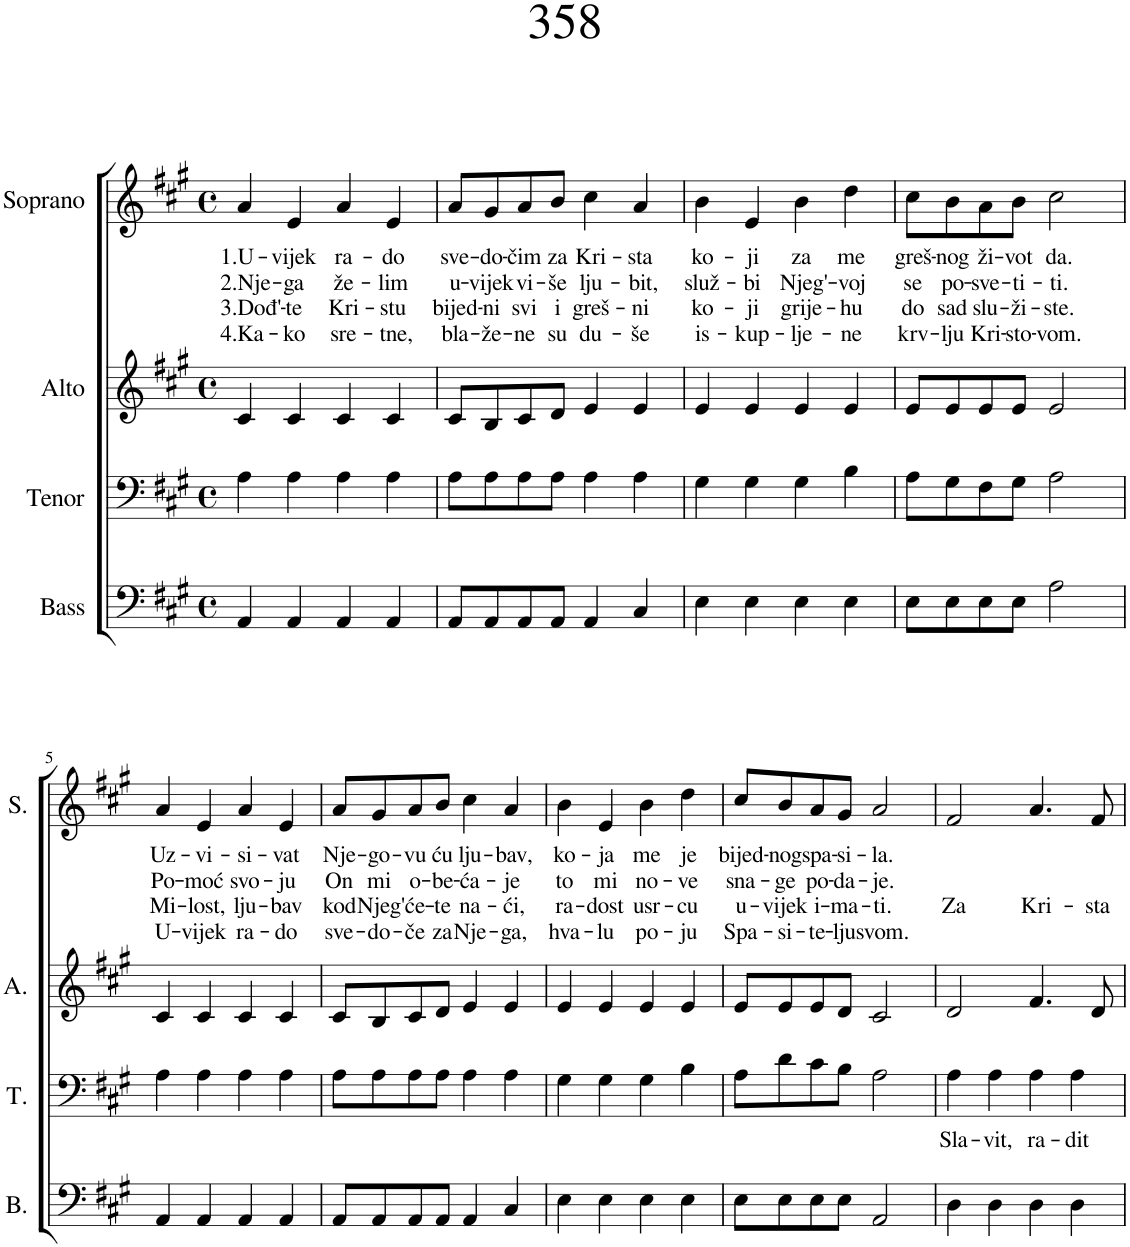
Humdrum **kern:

**kern	**kern	**text	**kern	**kern	**text	**text	**text	**text
*part4	*part3	*part3	*part2	*part1	*part1	*part1	*part1	*part1
*staff4	*staff3	*staff3	*staff2	*staff1	*staff1	*staff1	*staff1	*staff1
*I"Bass	*I"Tenor	*	*I"Alto	*I"Soprano	*	*	*	*
*I'B.	*I'T.	*	*I'A.	*I'S.	*	*	*	*
*clefF4	*clefF4	*	*clefG2	*clefG2	*	*	*	*
*k[f#c#g#]	*k[f#c#g#]	*	*k[f#c#g#]	*k[f#c#g#]	*	*	*	*
*M4/4	*M4/4	*	*M4/4	*M4/4	*	*	*	*
*met(c)	*met(c)	*	*met(c)	*met(c)	*	*	*	*
=1	=1	=1	=1	=1	=1	=1	=1	=1
!	!	!	!	!	!LO:LY:b	!LO:LY:b	!LO:LY:b	!LO:LY:b
4AA/	4A\	.	4c#/	4a/	1.U-	2.Nje-	3.Dođ'-	4.Ka-
!	!	!	!	!	!LO:LY:b	!LO:LY:b	!LO:LY:b	!LO:LY:b
4AA/	4A\	.	4c#/	4e/	-vijek	-ga	-te	-ko
!	!	!	!	!	!LO:LY:b	!LO:LY:b	!LO:LY:b	!LO:LY:b
4AA/	4A\	.	4c#/	4a/	ra-	že-	Kri-	sre-
!	!	!	!	!	!LO:LY:b	!LO:LY:b	!LO:LY:b	!LO:LY:b
4AA/	4A\	.	4c#/	4e/	-do	-lim	-stu	-tne,
=2	=2	=2	=2	=2	=2	=2	=2	=2
!	!	!	!	!	!LO:LY:b	!LO:LY:b	!LO:LY:b	!LO:LY:b
8AA/L	8A\L	.	8c#/L	8a/L	sve-	u-	bijed-	bla-
!	!	!	!	!	!LO:LY:b	!LO:LY:b	!LO:LY:b	!LO:LY:b
8AA/	8A\	.	8B/	8g#/	-do-	-vijek	-ni	-že-
!	!	!	!	!	!LO:LY:b	!LO:LY:b	!LO:LY:b	!LO:LY:b
8AA/	8A\	.	8c#/	8a/	-čim	vi-	svi	-ne
!	!	!	!	!	!LO:LY:b	!LO:LY:b	!LO:LY:b	!LO:LY:b
8AA/J	8A\J	.	8d/J	8b/J	za	-še	i	su
!	!	!	!	!	!LO:LY:b	!LO:LY:b	!LO:LY:b	!LO:LY:b
4AA/	4A\	.	4e/	4cc#\	Kri-	lju-	greš-	du-
!	!	!	!	!	!LO:LY:b	!LO:LY:b	!LO:LY:b	!LO:LY:b
4C#/	4A\	.	4e/	4a/	-sta	-bit,	-ni	-še
=3	=3	=3	=3	=3	=3	=3	=3	=3
!	!	!	!	!	!LO:LY:b	!LO:LY:b	!LO:LY:b	!LO:LY:b
4E\	4G#\	.	4e/	4b\	ko-	služ-	ko-	is-
!	!	!	!	!	!LO:LY:b	!LO:LY:b	!LO:LY:b	!LO:LY:b
4E\	4G#\	.	4e/	4e/	-ji	-bi	-ji	-kup-
!	!	!	!	!	!LO:LY:b	!LO:LY:b	!LO:LY:b	!LO:LY:b
4E\	4G#\	.	4e/	4b\	za	Njeg'-	grije-	-lje-
!	!	!	!	!	!LO:LY:b	!LO:LY:b	!LO:LY:b	!LO:LY:b
4E\	4B\	.	4e/	4dd\	me	-voj	-hu	-ne
=4	=4	=4	=4	=4	=4	=4	=4	=4
!	!	!	!	!	!LO:LY:b	!LO:LY:b	!LO:LY:b	!LO:LY:b
8E\L	8A\L	.	8e/L	8cc#\L	greš-	se	do	krv-
!	!	!	!	!	!LO:LY:b	!LO:LY:b	!LO:LY:b	!LO:LY:b
8E\	8G#\	.	8e/	8b\	-nog	po-	sad	-lju
!	!	!	!	!	!LO:LY:b	!LO:LY:b	!LO:LY:b	!LO:LY:b
8E\	8F#\	.	8e/	8a\	ži-	-sve-	slu-	Kri-
!	!	!	!	!	!LO:LY:b	!LO:LY:b	!LO:LY:b	!LO:LY:b
8E\J	8G#\J	.	8e/J	8b\J	-vot	-ti-	-ži-	-sto-
!	!	!	!	!	!LO:LY:b	!LO:LY:b	!LO:LY:b	!LO:LY:b
2A\	2A\	.	2e/	2cc#\	da.	-ti.	-ste.	-vom.
!!LO:LB:g=z
=5	=5	=5	=5	=5	=5	=5	=5	=5
!	!	!	!	!	!LO:LY:b	!LO:LY:b	!LO:LY:b	!LO:LY:b
4AA/	4A\	.	4c#/	4a/	Uz-	Po-	Mi-	U-
!	!	!	!	!	!LO:LY:b	!LO:LY:b	!LO:LY:b	!LO:LY:b
4AA/	4A\	.	4c#/	4e/	-vi-	-moć	-lost,	-vijek
!	!	!	!	!	!LO:LY:b	!LO:LY:b	!LO:LY:b	!LO:LY:b
4AA/	4A\	.	4c#/	4a/	-si-	svo-	lju-	ra-
!	!	!	!	!	!LO:LY:b	!LO:LY:b	!LO:LY:b	!LO:LY:b
4AA/	4A\	.	4c#/	4e/	-vat	-ju	-bav	-do
=6	=6	=6	=6	=6	=6	=6	=6	=6
!	!	!	!	!	!LO:LY:b	!LO:LY:b	!LO:LY:b	!LO:LY:b
8AA/L	8A\L	.	8c#/L	8a/L	Nje-	On	kod	sve-
!	!	!	!	!	!LO:LY:b	!LO:LY:b	!LO:LY:b	!LO:LY:b
8AA/	8A\	.	8B/	8g#/	-go-	mi	Njeg'	-do-
!	!	!	!	!	!LO:LY:b	!LO:LY:b	!LO:LY:b	!LO:LY:b
8AA/	8A\	.	8c#/	8a/	-vu	o-	će-	-če
!	!	!	!	!	!LO:LY:b	!LO:LY:b	!LO:LY:b	!LO:LY:b
8AA/J	8A\J	.	8d/J	8b/J	ću	-be-	-te	za
!	!	!	!	!	!LO:LY:b	!LO:LY:b	!LO:LY:b	!LO:LY:b
4AA/	4A\	.	4e/	4cc#\	lju-	-ća-	na-	Nje-
!	!	!	!	!	!LO:LY:b	!LO:LY:b	!LO:LY:b	!LO:LY:b
4C#/	4A\	.	4e/	4a/	-bav,	-je	-ći,	-ga,
=7	=7	=7	=7	=7	=7	=7	=7	=7
!	!	!	!	!	!LO:LY:b	!LO:LY:b	!LO:LY:b	!LO:LY:b
4E\	4G#\	.	4e/	4b\	ko-	to	ra-	hva-
!	!	!	!	!	!LO:LY:b	!LO:LY:b	!LO:LY:b	!LO:LY:b
4E\	4G#\	.	4e/	4e/	-ja	mi	-dost	-lu
!	!	!	!	!	!LO:LY:b	!LO:LY:b	!LO:LY:b	!LO:LY:b
4E\	4G#\	.	4e/	4b\	me	no-	usr-	po-
!	!	!	!	!	!LO:LY:b	!LO:LY:b	!LO:LY:b	!LO:LY:b
4E\	4B\	.	4e/	4dd\	je	-ve	-cu	-ju
=8	=8	=8	=8	=8	=8	=8	=8	=8
!	!	!	!	!	!LO:LY:b	!LO:LY:b	!LO:LY:b	!LO:LY:b
8E\L	8A\L	.	8e/L	8cc#/L	bijed-	sna-	u-	Spa-
!	!	!	!	!	!LO:LY:b	!LO:LY:b	!LO:LY:b	!LO:LY:b
8E\	8d\	.	8e/	8b/	-nog	-ge	-vijek	-si-
!	!	!	!	!	!LO:LY:b	!LO:LY:b	!LO:LY:b	!LO:LY:b
8E\	8c#\	.	8e/	8a/	spa-	po-	i-	-te-
!	!	!	!	!	!LO:LY:b	!LO:LY:b	!LO:LY:b	!LO:LY:b
8E\J	8B\J	.	8d/J	8g#/J	-si-	-da-	-ma-	-lju
!	!	!	!	!	!LO:LY:b	!LO:LY:b	!LO:LY:b	!LO:LY:b
2AA/	2A\	.	2c#/	2a/	-la.	-je.	-ti.	svom.
=9	=9	=9	=9	=9	=9	=9	=9	=9
!	!	!LO:LY:b	!	!	!	!	!LO:LY:b	!
4D\	4A\	Sla-	2d/	2f#/	.	.	Za	.
!	!	!LO:LY:b	!	!	!	!	!	!
4D\	4A\	-vit,	.	.	.	.	.	.
!	!	!LO:LY:b	!	!	!	!	!LO:LY:b	!
4D\	4A\	ra-	4.f#/	4.a/	.	.	Kri-	.
!	!	!LO:LY:b	!	!	!	!	!	!
4D\	4A\	-dit	.	.	.	.	.	.
!	!	!	!	!	!	!	!LO:LY:b	!
.	.	.	8d/	8f#/	.	.	-sta	.
=	=	=	=	=	=	=	=	=
*-	*-	*-	*-	*-	*-	*-	*-	*-
